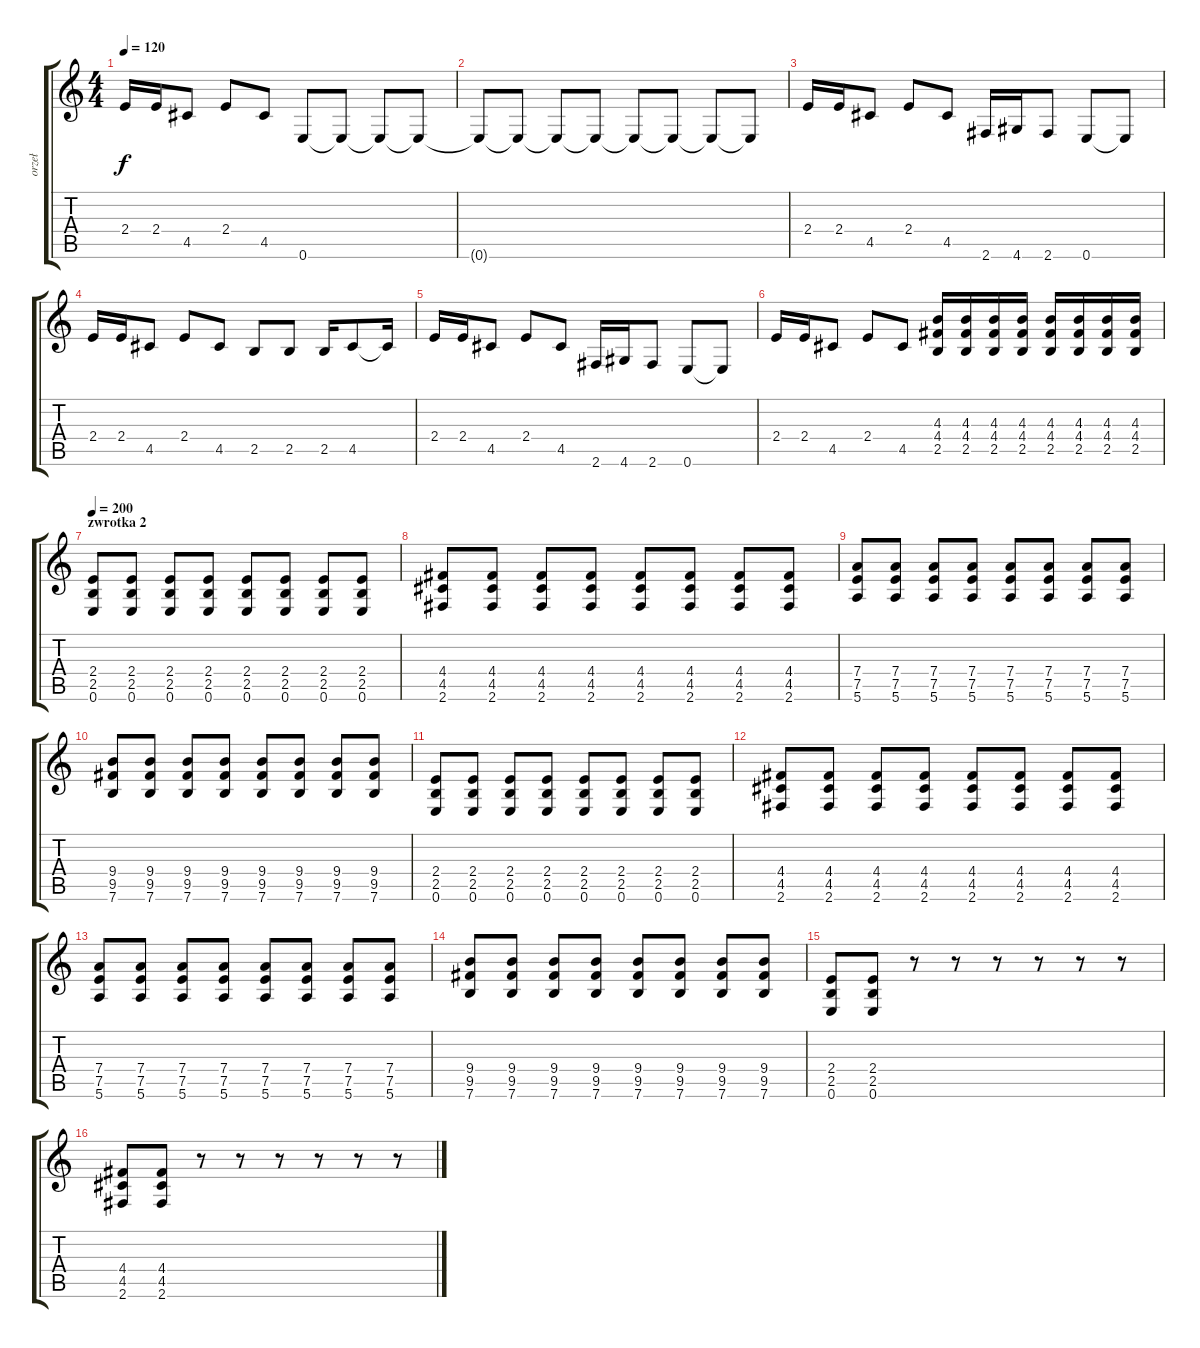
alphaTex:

\track ("orzeł" "orzeł") {instrument overdrivenguitar}
\staff {score tabs}
\tuning (E4 B3 G3 D3 A2 E2) {hide}
\ts (4 4)
\tempo 120
\clef g2
\ks c
2.4.16{dy f} 2.4.16 4.5.8 2.4.8 4.5.8 0.6.8 0.6{t}.8 0.6{t}.8 0.6{t}.8 |
0.6{t}.8 0.6{t}.8 0.6{t}.8 0.6{t}.8 0.6{t}.8 0.6{t}.8 0.6{t}.8 0.6{t}.8 |
2.4.16 2.4.16 4.5.8 2.4.8 4.5.8 2.6.16 4.6.16 2.6.8 0.6.8 0.6{t}.8 |
2.4.16 2.4.16 4.5.8 2.4.8 4.5.8 2.5.8 2.5.8 2.5.16 4.5.8 4.5{t}.16 |
2.4.16 2.4.16 4.5.8 2.4.8 4.5.8 2.6.16 4.6.16 2.6.8 0.6.8 0.6{t}.8 |
2.4.16 2.4.16 4.5.8 2.4.8 4.5.8 (4.3 4.4 2.5).16 (4.3 4.4 2.5).16 (4.3 4.4 2.5).16 (4.3 4.4 2.5).16 (4.3 4.4 2.5).16 (4.3 4.4 2.5).16 (4.3 4.4 2.5).16 (4.3 4.4 2.5).16 |
\section ("" "zwrotka 2")
\tempo 200
(2.4 2.5 0.6).8 (2.4 2.5 0.6).8 (2.4 2.5 0.6).8 (2.4 2.5 0.6).8 (2.4 2.5 0.6).8 (2.4 2.5 0.6).8 (2.4 2.5 0.6).8 (2.4 2.5 0.6).8 |
(4.4 4.5 2.6).8 (4.4 4.5 2.6).8 (4.4 4.5 2.6).8 (4.4 4.5 2.6).8 (4.4 4.5 2.6).8 (4.4 4.5 2.6).8 (4.4 4.5 2.6).8 (4.4 4.5 2.6).8 |
(7.4 7.5 5.6).8 (7.4 7.5 5.6).8 (7.4 7.5 5.6).8 (7.4 7.5 5.6).8 (7.4 7.5 5.6).8 (7.4 7.5 5.6).8 (7.4 7.5 5.6).8 (7.4 7.5 5.6).8 |
(9.4 9.5 7.6).8 (9.4 9.5 7.6).8 (9.4 9.5 7.6).8 (9.4 9.5 7.6).8 (9.4 9.5 7.6).8 (9.4 9.5 7.6).8 (9.4 9.5 7.6).8 (9.4 9.5 7.6).8 |
(2.4 2.5 0.6).8 (2.4 2.5 0.6).8 (2.4 2.5 0.6).8 (2.4 2.5 0.6).8 (2.4 2.5 0.6).8 (2.4 2.5 0.6).8 (2.4 2.5 0.6).8 (2.4 2.5 0.6).8 |
(4.4 4.5 2.6).8 (4.4 4.5 2.6).8 (4.4 4.5 2.6).8 (4.4 4.5 2.6).8 (4.4 4.5 2.6).8 (4.4 4.5 2.6).8 (4.4 4.5 2.6).8 (4.4 4.5 2.6).8 |
(7.4 7.5 5.6).8 (7.4 7.5 5.6).8 (7.4 7.5 5.6).8 (7.4 7.5 5.6).8 (7.4 7.5 5.6).8 (7.4 7.5 5.6).8 (7.4 7.5 5.6).8 (7.4 7.5 5.6).8 |
(9.4 9.5 7.6).8 (9.4 9.5 7.6).8 (9.4 9.5 7.6).8 (9.4 9.5 7.6).8 (9.4 9.5 7.6).8 (9.4 9.5 7.6).8 (9.4 9.5 7.6).8 (9.4 9.5 7.6).8 |
(2.4 2.5 0.6).8 (2.4 2.5 0.6).8 r.8 r.8 r.8 r.8 r.8 r.8 |
(4.4 4.5 2.6).8 (4.4 4.5 2.6).8 r.8 r.8 r.8 r.8 r.8 r.8
